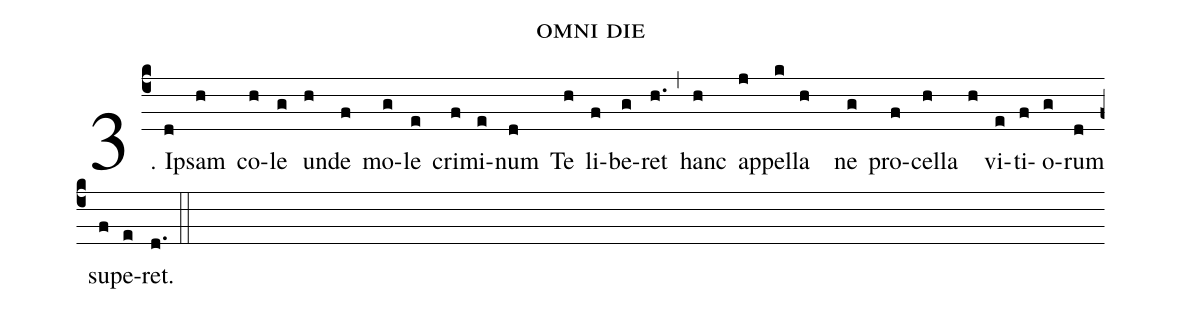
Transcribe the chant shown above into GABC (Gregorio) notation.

name: omni die;
def-m1: \grealign;
%%
(c4) 3. I([em1]d)psam(h) co([em1]h)le(g) un(h)de([em1]f) mo(g)le(e) cri([em1]f)mi(e)num([em1]d) Te(h) li([em1]f)be(g)ret(h.) (,) hanc([em1]h) ap(j)pel([em1]k)la(h/[5]) ne([em1]g) pro(f)cel(h)la(/[5]h) vi([em1]e)ti(f)o(g)rum(d) su([em1]f)pe(e)ret.(d.) (::)
